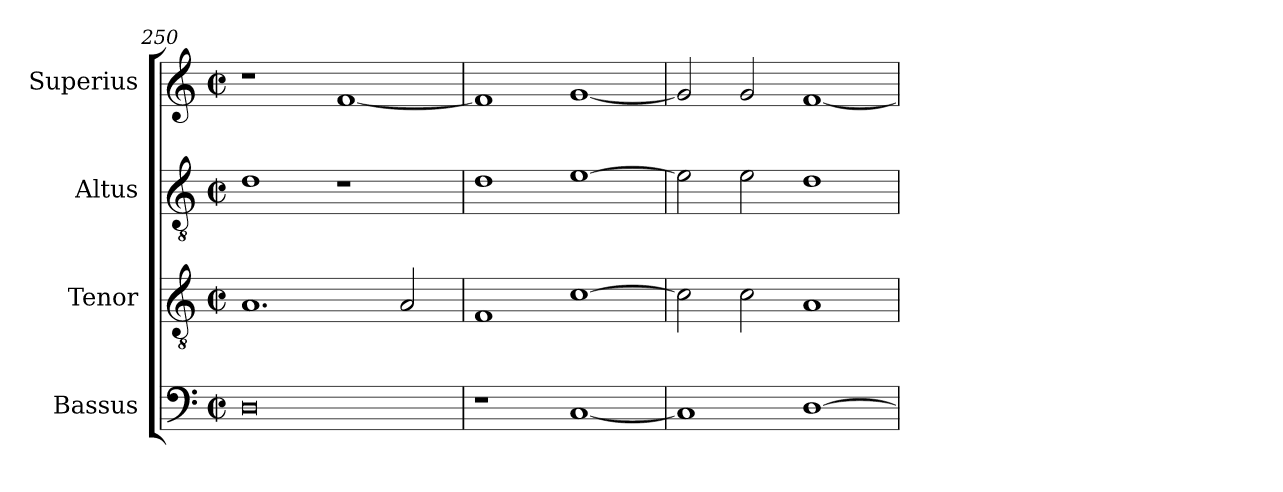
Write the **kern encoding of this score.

**kern	**kern	**kern	**kern
*part4	*part3	*part2	*part1
*staff4	*staff3	*staff2	*staff1
*I"Bassus	*I"Tenor	*I"Altus	*I"Superius
*I'B.	*I'T.	*	*I'S.
*clefF4	*clefGv2	*clefGv2	*clefG2
*	*ITrd7c12	*ITrd7c12	*
*k[]	*k[]	*k[]	*k[]
*C:	*C:	*C:	*C:
*M2/2	*M2/2	*M2/2	*M2/2
*met(c|)	*met(c|)	*met(c|)	*met(c|)
=250	=250	=250	=250
0Di	1.AAi	1Di	1r
.	.	1r	[<1fi
.	2AAi/	.	.
=251	=251	=251	=251
1r	1FFi	1Di	1fi]
[<1Ci	[>1Ci	[>1Ei	[<1gi
=252	=252	=252	=252
1Ci]	2Ci\]	2Ei\]	2gi/]
.	2Ci\	2Ei\	2gi/
[>1Di	1AAi	1Di	[<1fi
=	=	=	=
*-	*-	*-	*-
